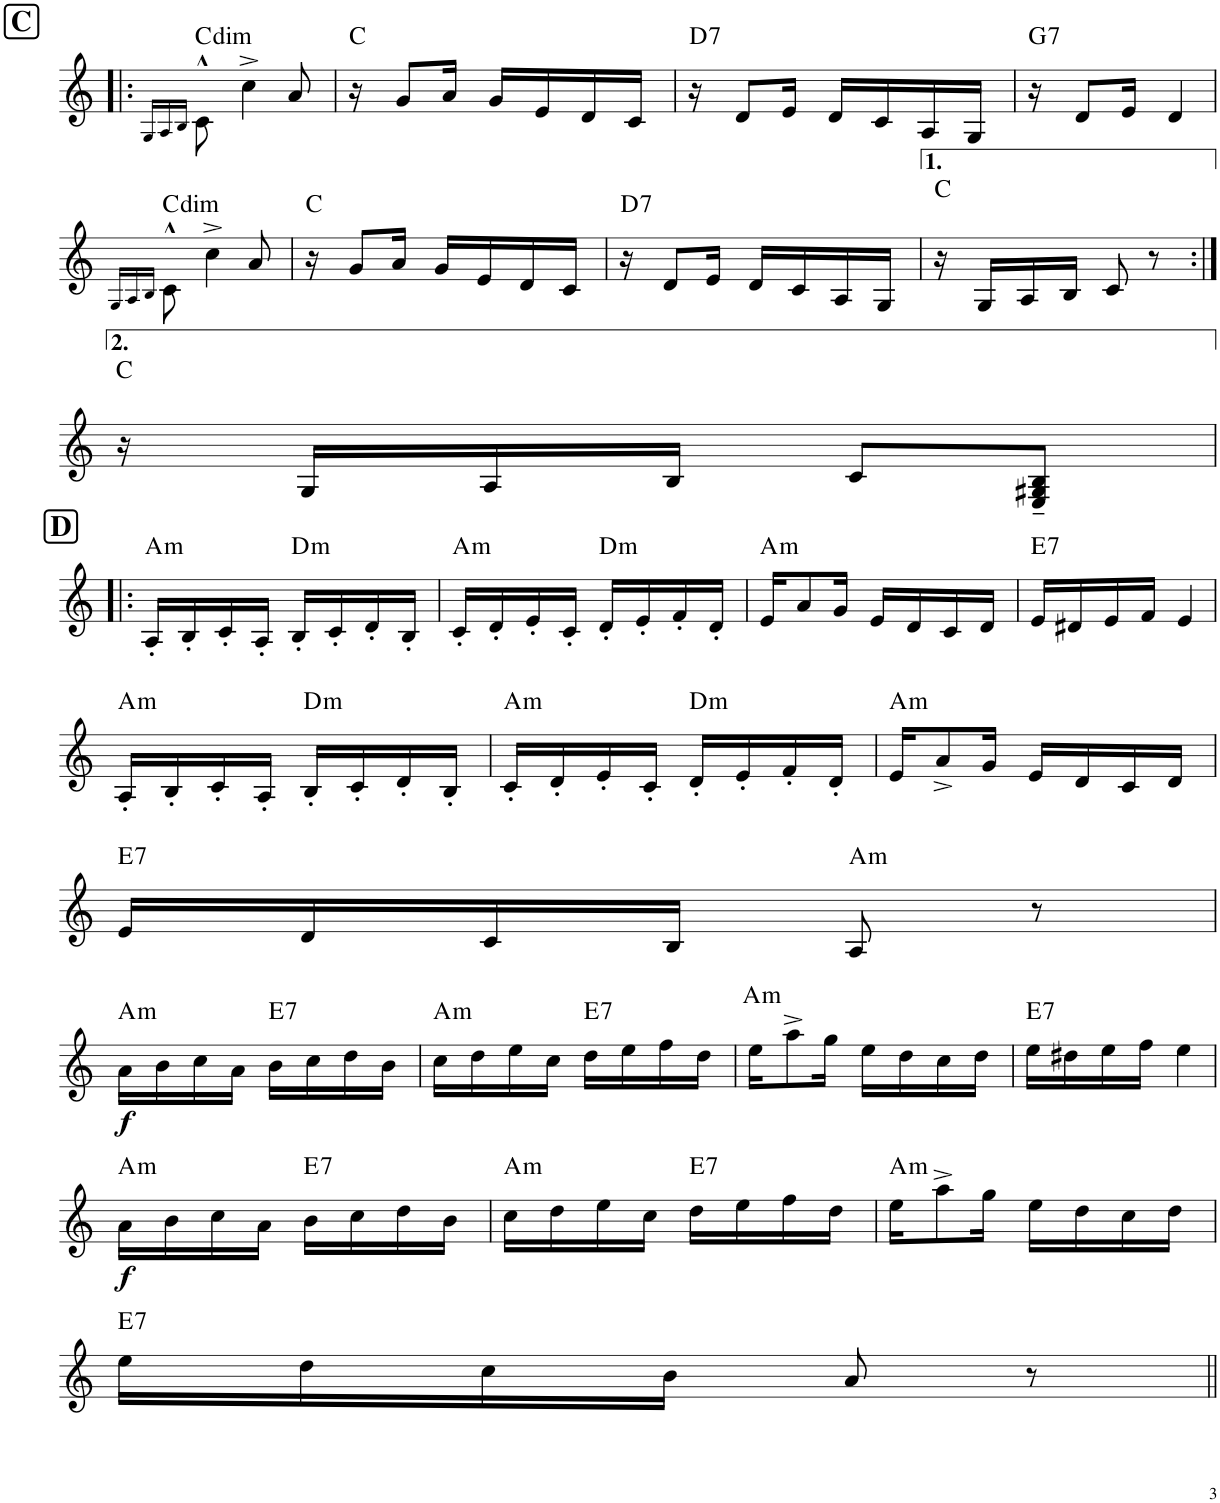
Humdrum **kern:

**kern	**dynam	**harte
*part1	*part1	*part1
*staff1	*staff1	*
*I"Mandolin	*	*
!!LO:PB:g=z
*clefG2	*	*
*k[]	*	*
*M2/4	*	*
!!LO:REH:place=s1:a:B:cj:fs=14:t=C
=55!|:	=55!|:	=55!|:
16qG/LL	.	.
16qA/	.	.
16qB/JJ	.	.
!	!	!LO:H:kt=dim
8c^^\	.	C:dim
4cc^\	.	.
8a/	.	.
=56	=56	=56
16r	.	C:maj
8g/L	.	.
16a/Jk	.	.
16g/LL	.	.
16e/	.	.
16d/	.	.
16c/JJ	.	.
=57	=57	=57
!	!	!LO:H:kt=7
16r	.	D:7
8d/L	.	.
16e/Jk	.	.
16d/LL	.	.
16c/	.	.
16A/	.	.
16G/JJ	.	.
=58	=58	=58
!	!	!LO:H:kt=7
16r	.	G:7
8d/L	.	.
16e/Jk	.	.
4d/	.	.
!!LO:LB:g=z
=59	=59	=59
16qG/LL	.	.
16qA/	.	.
16qB/JJ	.	.
!	!	!LO:H:kt=dim
8c^^\	.	C:dim
4cc^\	.	.
8a/	.	.
=60	=60	=60
16r	.	C:maj
8g/L	.	.
16a/Jk	.	.
16g/LL	.	.
16e/	.	.
16d/	.	.
16c/JJ	.	.
=61	=61	=61
!	!	!LO:H:kt=7
16r	.	D:7
8d/L	.	.
16e/Jk	.	.
16d/LL	.	.
16c/	.	.
16A/	.	.
16G/JJ	.	.
=62	=62	=62
16r	.	C:maj
16G/LL	.	.
16A/	.	.
16B/JJ	.	.
8c/	.	.
8r	.	.
!!LO:LB:g=z
=63:|!	=63:|!	=63:|!
16r	.	C:maj
16G/LL	.	.
16A/	.	.
16B/JJ	.	.
8c/L	.	.
8E/~ 8G#X/~ 8B/~J	.	.
!!LO:LB:g=z
!!LO:REH:place=s1:a:B:cj:fs=14:t=D
=64!|:	=64!|:	=64!|:
!	!	!LO:H:kt=m
16A'/LL	.	A:min
16B'/	.	.
16c'/	.	.
16A'/JJ	.	.
!	!	!LO:H:kt=m
16B'/LL	.	D:min
16c'/	.	.
16d'/	.	.
16B'/JJ	.	.
=65	=65	=65
!	!	!LO:H:kt=m
16c'/LL	.	A:min
16d'/	.	.
16e'/	.	.
16c'/JJ	.	.
!	!	!LO:H:kt=m
16d'/LL	.	D:min
16e'/	.	.
16f'/	.	.
16d'/JJ	.	.
=66	=66	=66
!	!	!LO:H:kt=m
16e/KL	.	A:min
8a/	.	.
16g/Jk	.	.
16e/LL	.	.
16d/	.	.
16c/	.	.
16d/JJ	.	.
=67	=67	=67
!	!	!LO:H:kt=7
16e/LL	.	E:7
16d#X/	.	.
16e/	.	.
16f/JJ	.	.
4e/	.	.
!!LO:LB:g=z
=68	=68	=68
!	!	!LO:H:kt=m
16A'/LL	.	A:min
16B'/	.	.
16c'/	.	.
16A'/JJ	.	.
!	!	!LO:H:kt=m
16B'/LL	.	D:min
16c'/	.	.
16d'/	.	.
16B'/JJ	.	.
=69	=69	=69
!	!	!LO:H:kt=m
16c'/LL	.	A:min
16d'/	.	.
16e'/	.	.
16c'/JJ	.	.
!	!	!LO:H:kt=m
16d'/LL	.	D:min
16e'/	.	.
16f'/	.	.
16d'/JJ	.	.
=70	=70	=70
!	!	!LO:H:kt=m
16e/KL	.	A:min
8a^/	.	.
16g/Jk	.	.
16e/LL	.	.
16d/	.	.
16c/	.	.
16d/JJ	.	.
!!LO:LB:g=z
=71	=71	=71
!	!	!LO:H:kt=7
16e/LL	.	E:7
16d/	.	.
16c/	.	.
16B/JJ	.	.
!	!	!LO:H:kt=m
8A/	.	A:min
8r	.	.
!!LO:LB:g=z
=72	=72	=72
!	!LO:DY:b	!LO:H:kt=m
16a\LL	f	A:min
16b\	.	.
16cc\	.	.
16a\JJ	.	.
!	!	!LO:H:kt=7
16b\LL	.	E:7
16cc\	.	.
16dd\	.	.
16b\JJ	.	.
=73	=73	=73
!	!	!LO:H:kt=m
16cc\LL	.	A:min
16dd\	.	.
16ee\	.	.
16cc\JJ	.	.
!	!	!LO:H:kt=7
16dd\LL	.	E:7
16ee\	.	.
16ff\	.	.
16dd\JJ	.	.
=74	=74	=74
!	!	!LO:H:kt=m
16ee\KL	.	A:min
8aa^\	.	.
16gg\Jk	.	.
16ee\LL	.	.
16dd\	.	.
16cc\	.	.
16dd\JJ	.	.
=75	=75	=75
!	!	!LO:H:kt=7
16ee\LL	.	E:7
16dd#X\	.	.
16ee\	.	.
16ff\JJ	.	.
4ee\	.	.
!!LO:LB:g=z
=76	=76	=76
!	!LO:DY:b	!LO:H:kt=m
16a\LL	f	A:min
16b\	.	.
16cc\	.	.
16a\JJ	.	.
!	!	!LO:H:kt=7
16b\LL	.	E:7
16cc\	.	.
16dd\	.	.
16b\JJ	.	.
=77	=77	=77
!	!	!LO:H:kt=m
16cc\LL	.	A:min
16dd\	.	.
16ee\	.	.
16cc\JJ	.	.
!	!	!LO:H:kt=7
16dd\LL	.	E:7
16ee\	.	.
16ff\	.	.
16dd\JJ	.	.
=78	=78	=78
!	!	!LO:H:kt=m
16ee\KL	.	A:min
8aa^\	.	.
16gg\Jk	.	.
16ee\LL	.	.
16dd\	.	.
16cc\	.	.
16dd\JJ	.	.
!!LO:LB:g=z
=79	=79	=79
!	!	!LO:H:kt=7
16ee\LL	.	E:7
16dd\	.	.
16cc\	.	.
16b\JJ	.	.
8a/	.	.
8r	.	.
=||	=||	=||
*-	*-	*-
